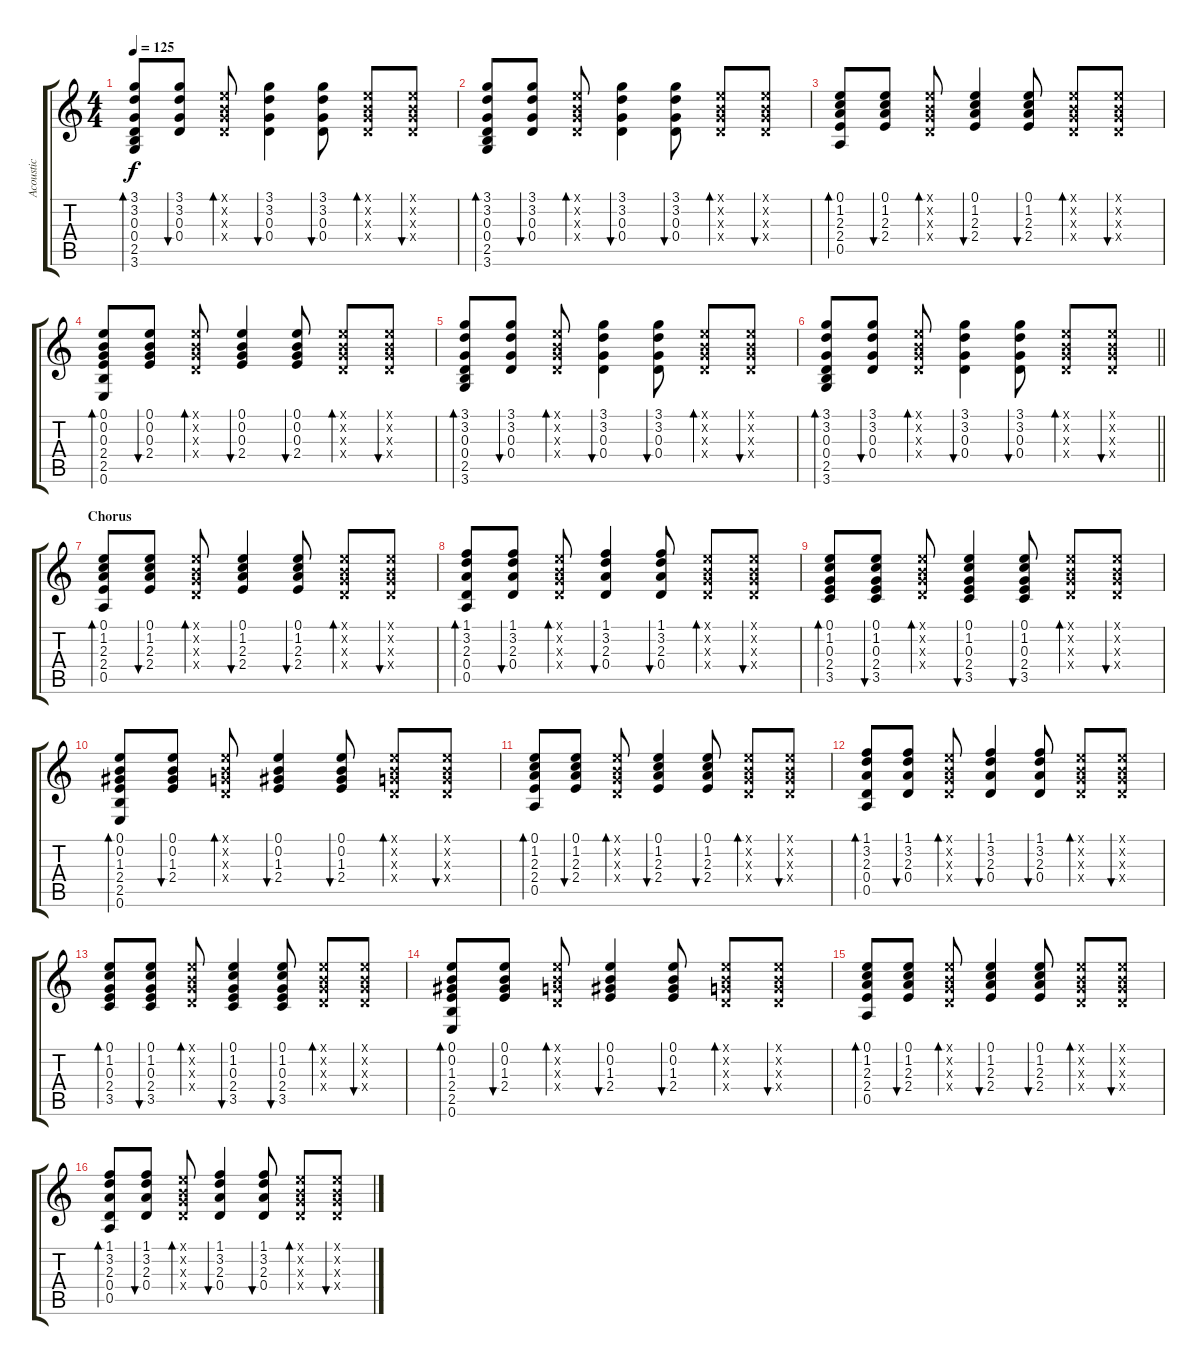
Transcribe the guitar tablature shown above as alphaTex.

\track ("Acoustic" "Acoustic") {instrument acousticguitarsteel}
\staff {score tabs}
\tuning (E4 B3 G3 D3 A2 E2) {hide}
\ts (4 4)
\tempo 125
\clef g2
\ks c
(3.1 3.2 0.3 0.4 2.5 3.6).8{bd 60 dy f} (3.1 3.2 0.3 0.4).8{bu 60} (0.1{x} 0.2{x} 0.3{x} 0.4{x}).8{bd 60} (3.1 3.2 0.3 0.4).4{bu 60} (3.1 3.2 0.3 0.4).8{bu 60} (0.1{x} 0.2{x} 0.3{x} 0.4{x}).8{bd 60} (0.1{x} 0.2{x} 0.3{x} 0.4{x}).8{bu 60} |
(3.1 3.2 0.3 0.4 2.5 3.6).8{bd 60} (3.1 3.2 0.3 0.4).8{bu 60} (0.1{x} 0.2{x} 0.3{x} 0.4{x}).8{bd 60} (3.1 3.2 0.3 0.4).4{bu 60} (3.1 3.2 0.3 0.4).8{bu 60} (0.1{x} 0.2{x} 0.3{x} 0.4{x}).8{bd 60} (0.1{x} 0.2{x} 0.3{x} 0.4{x}).8{bu 60} |
(0.1 1.2 2.3 2.4 0.5).8{bd 60} (0.1 1.2 2.3 2.4).8{bu 60} (0.1{x} 0.2{x} 0.3{x} 0.4{x}).8{bd 60} (0.1 1.2 2.3 2.4).4{bu 60} (0.1 1.2 2.3 2.4).8{bu 60} (0.1{x} 0.2{x} 0.3{x} 0.4{x}).8{bd 60} (0.1{x} 0.2{x} 0.3{x} 0.4{x}).8{bu 60} |
(0.1 0.2 0.3 2.4 2.5 0.6).8{bd 60} (0.1 0.2 0.3 2.4).8{bu 60} (0.1{x} 0.2{x} 0.3{x} 0.4{x}).8{bd 60} (0.1 0.2 0.3 2.4).4{bu 60} (0.1 0.2 0.3 2.4).8{bu 60} (0.1{x} 0.2{x} 0.3{x} 0.4{x}).8{bd 60} (0.1{x} 0.2{x} 0.3{x} 0.4{x}).8{bu 60} |
(3.1 3.2 0.3 0.4 2.5 3.6).8{bd 60} (3.1 3.2 0.3 0.4).8{bu 60} (0.1{x} 0.2{x} 0.3{x} 0.4{x}).8{bd 60} (3.1 3.2 0.3 0.4).4{bu 60} (3.1 3.2 0.3 0.4).8{bu 60} (0.1{x} 0.2{x} 0.3{x} 0.4{x}).8{bd 60} (0.1{x} 0.2{x} 0.3{x} 0.4{x}).8{bu 60} |
\barLineRight lightlight
(3.1 3.2 0.3 0.4 2.5 3.6).8{bd 60} (3.1 3.2 0.3 0.4).8{bu 60} (0.1{x} 0.2{x} 0.3{x} 0.4{x}).8{bd 60} (3.1 3.2 0.3 0.4).4{bu 60} (3.1 3.2 0.3 0.4).8{bu 60} (0.1{x} 0.2{x} 0.3{x} 0.4{x}).8{bd 60} (0.1{x} 0.2{x} 0.3{x} 0.4{x}).8{bu 60} |
\section ("" "Chorus")
(0.1 1.2 2.3 2.4 0.5).8{bd 60} (0.1 1.2 2.3 2.4).8{bu 60} (0.1{x} 0.2{x} 0.3{x} 0.4{x}).8{bd 60} (0.1 1.2 2.3 2.4).4{bu 60} (0.1 1.2 2.3 2.4).8{bu 60} (0.1{x} 0.2{x} 0.3{x} 0.4{x}).8{bd 60} (0.1{x} 0.2{x} 0.3{x} 0.4{x}).8{bu 60} |
(1.1 3.2 2.3 0.4 0.5).8{bd 60} (1.1 3.2 2.3 0.4).8{bu 60} (0.1{x} 0.2{x} 0.3{x} 0.4{x}).8{bd 60} (1.1 3.2 2.3 0.4).4{bu 60} (1.1 3.2 2.3 0.4).8{bu 60} (0.1{x} 0.2{x} 0.3{x} 0.4{x}).8{bd 60} (0.1{x} 0.2{x} 0.3{x} 0.4{x}).8{bu 60} |
(0.1 1.2 0.3 2.4 3.5).8{bd 60} (0.1 1.2 0.3 2.4 3.5).8{bu 60} (0.1{x} 0.2{x} 0.3{x} 0.4{x}).8{bd 60} (0.1 1.2 0.3 2.4 3.5).4{bu 60} (0.1 1.2 0.3 2.4 3.5).8{bu 60} (0.1{x} 0.2{x} 0.3{x} 0.4{x}).8{bd 60} (0.1{x} 0.2{x} 0.3{x} 0.4{x}).8{bu 60} |
(0.1 0.2 1.3 2.4 2.5 0.6).8{bd 60} (0.1 0.2 1.3 2.4).8{bu 60} (0.1{x} 0.2{x} 0.3{x} 0.4{x}).8{bd 60} (0.1 0.2 1.3 2.4).4{bu 60} (0.1 0.2 1.3 2.4).8{bu 60} (0.1{x} 0.2{x} 0.3{x} 0.4{x}).8{bd 60} (0.1{x} 0.2{x} 0.3{x} 0.4{x}).8{bu 60} |
(0.1 1.2 2.3 2.4 0.5).8{bd 60} (0.1 1.2 2.3 2.4).8{bu 60} (0.1{x} 0.2{x} 0.3{x} 0.4{x}).8{bd 60} (0.1 1.2 2.3 2.4).4{bu 60} (0.1 1.2 2.3 2.4).8{bu 60} (0.1{x} 0.2{x} 0.3{x} 0.4{x}).8{bd 60} (0.1{x} 0.2{x} 0.3{x} 0.4{x}).8{bu 60} |
(1.1 3.2 2.3 0.4 0.5).8{bd 60} (1.1 3.2 2.3 0.4).8{bu 60} (0.1{x} 0.2{x} 0.3{x} 0.4{x}).8{bd 60} (1.1 3.2 2.3 0.4).4{bu 60} (1.1 3.2 2.3 0.4).8{bu 60} (0.1{x} 0.2{x} 0.3{x} 0.4{x}).8{bd 60} (0.1{x} 0.2{x} 0.3{x} 0.4{x}).8{bu 60} |
(0.1 1.2 0.3 2.4 3.5).8{bd 60} (0.1 1.2 0.3 2.4 3.5).8{bu 60} (0.1{x} 0.2{x} 0.3{x} 0.4{x}).8{bd 60} (0.1 1.2 0.3 2.4 3.5).4{bu 60} (0.1 1.2 0.3 2.4 3.5).8{bu 60} (0.1{x} 0.2{x} 0.3{x} 0.4{x}).8{bd 60} (0.1{x} 0.2{x} 0.3{x} 0.4{x}).8{bu 60} |
(0.1 0.2 1.3 2.4 2.5 0.6).8{bd 60} (0.1 0.2 1.3 2.4).8{bu 60} (0.1{x} 0.2{x} 0.3{x} 0.4{x}).8{bd 60} (0.1 0.2 1.3 2.4).4{bu 60} (0.1 0.2 1.3 2.4).8{bu 60} (0.1{x} 0.2{x} 0.3{x} 0.4{x}).8{bd 60} (0.1{x} 0.2{x} 0.3{x} 0.4{x}).8{bu 60} |
(0.1 1.2 2.3 2.4 0.5).8{bd 60} (0.1 1.2 2.3 2.4).8{bu 60} (0.1{x} 0.2{x} 0.3{x} 0.4{x}).8{bd 60} (0.1 1.2 2.3 2.4).4{bu 60} (0.1 1.2 2.3 2.4).8{bu 60} (0.1{x} 0.2{x} 0.3{x} 0.4{x}).8{bd 60} (0.1{x} 0.2{x} 0.3{x} 0.4{x}).8{bu 60} |
(1.1 3.2 2.3 0.4 0.5).8{bd 60} (1.1 3.2 2.3 0.4).8{bu 60} (0.1{x} 0.2{x} 0.3{x} 0.4{x}).8{bd 60} (1.1 3.2 2.3 0.4).4{bu 60} (1.1 3.2 2.3 0.4).8{bu 60} (0.1{x} 0.2{x} 0.3{x} 0.4{x}).8{bd 60} (0.1{x} 0.2{x} 0.3{x} 0.4{x}).8{bu 60}
